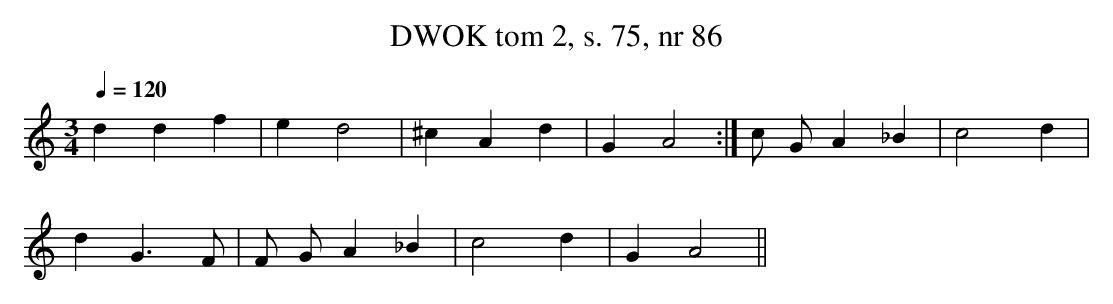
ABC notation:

X:1
T: DWOK tom 2, s. 75, nr 86
L: 1/16
M: 3/4
K: C
Q:1/4=120
d4 d4 f4 |\
e4 d8 |\
^c4 A4 d4 |\
G4 A8 :| c2 G2 A4 _B4 |\
c8 d4 |
d4 G6 F2 |\
F2 G2 A4 _B4 |\
c8 d4 |\
G4 A8 ||
